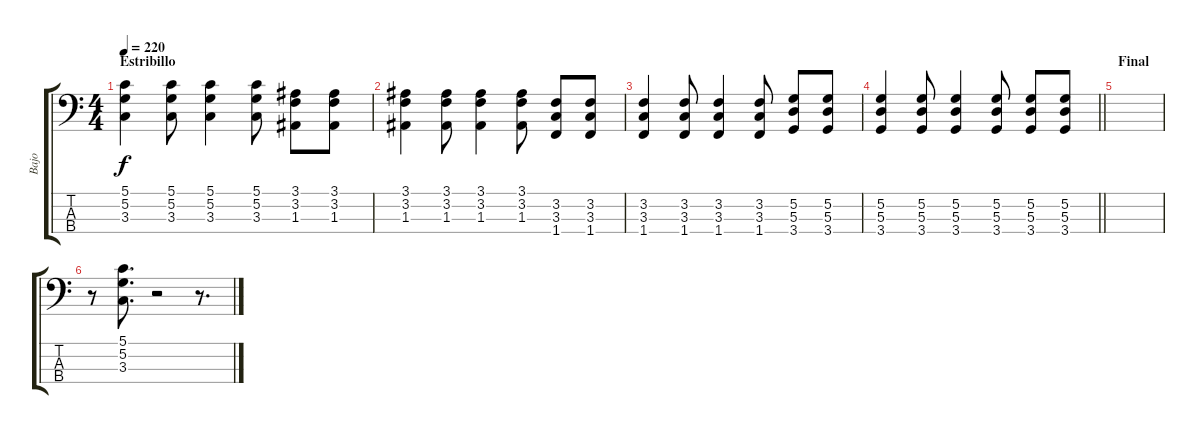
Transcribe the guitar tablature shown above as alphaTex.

\track ("Bajo" "Bajo") {instrument electricbassfinger}
\staff {score tabs}
\tuning (G2 D2 A1 E1) {hide}
\ts (4 4)
\section ("" "Estribillo")
\tempo 220
\clef f4
\ks c
(5.1 5.2 3.3).4{dy f} (5.1 5.2 3.3).8 (5.1 5.2 3.3).4 (5.1 5.2 3.3).8 (3.1 3.2 1.3).8 (3.1 3.2 1.3).8 |
(3.1 3.2 1.3).4 (3.1 3.2 1.3).8 (3.1 3.2 1.3).4 (3.1 3.2 1.3).8 (3.2 3.3 1.4).8 (3.2 3.3 1.4).8 |
(3.2 3.3 1.4).4 (3.2 3.3 1.4).8 (3.2 3.3 1.4).4 (3.2 3.3 1.4).8 (5.2 5.3 3.4).8 (5.2 5.3 3.4).8 |
\barLineRight lightlight
(5.2 5.3 3.4).4 (5.2 5.3 3.4).8 (5.2 5.3 3.4).4 (5.2 5.3 3.4).8 (5.2 5.3 3.4).8 (5.2 5.3 3.4).8 |
\section ("" "Final")
|
r.8 (5.1 5.2 3.3).8{d} r.2 r.8{d}
